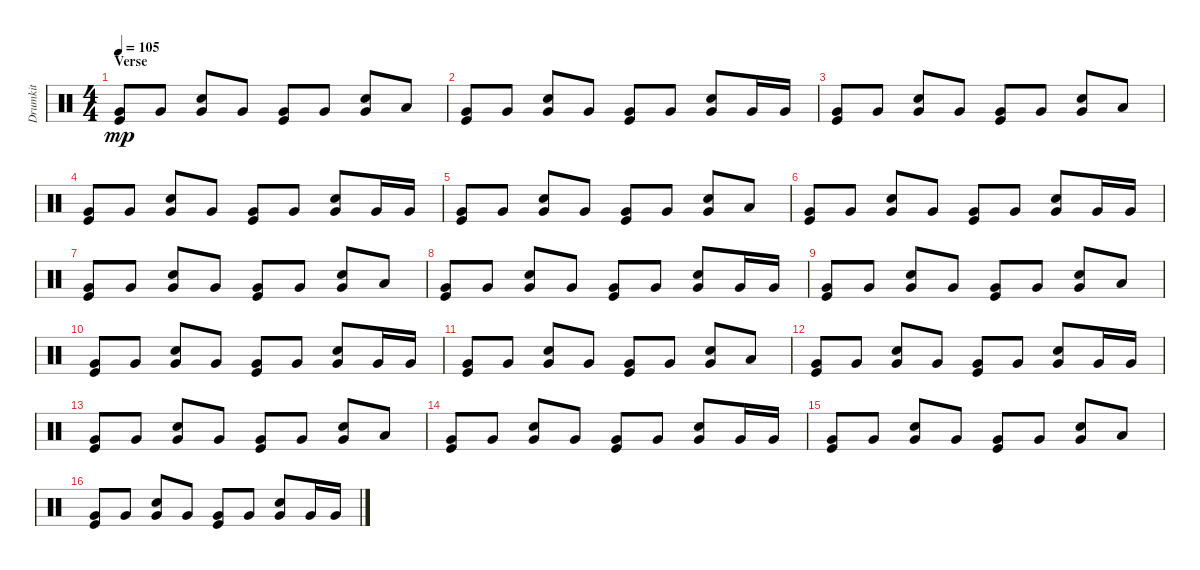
\track ("Drumkit" "Drumkit") {instrument percussion}
\staff {score}
\articulation defaults
\ts (4 4)
\section ("" "Verse")
\tempo 105
\clef neutral
\ks c
("Very Low Tom (hit)" "Kick (hit)").8{dy mp} "Very Low Tom (hit)".8 ("Very Low Tom (hit)" "Snare (hit) 2").8 "Very Low Tom (hit)".8 ("Very Low Tom (hit)" "Kick (hit)").8 "Very Low Tom (hit)".8 ("Very Low Tom (hit)" "Snare (hit) 2").8 "Low Tom (hit)".8 |
("Very Low Tom (hit)" "Kick (hit)").8 "Very Low Tom (hit)".8 ("Very Low Tom (hit)" "Snare (hit) 2").8 "Very Low Tom (hit)".8 ("Very Low Tom (hit)" "Kick (hit)").8 "Very Low Tom (hit)".8 ("Very Low Tom (hit)" "Snare (hit) 2").8 "Very Low Tom (hit)".16 "Very Low Tom (hit)".16 |
("Very Low Tom (hit)" "Kick (hit)").8 "Very Low Tom (hit)".8 ("Very Low Tom (hit)" "Snare (hit) 2").8 "Very Low Tom (hit)".8 ("Very Low Tom (hit)" "Kick (hit)").8 "Very Low Tom (hit)".8 ("Very Low Tom (hit)" "Snare (hit) 2").8 "Low Tom (hit)".8 |
("Very Low Tom (hit)" "Kick (hit)").8 "Very Low Tom (hit)".8 ("Very Low Tom (hit)" "Snare (hit) 2").8 "Very Low Tom (hit)".8 ("Very Low Tom (hit)" "Kick (hit)").8 "Very Low Tom (hit)".8 ("Very Low Tom (hit)" "Snare (hit) 2").8 "Very Low Tom (hit)".16 "Very Low Tom (hit)".16 |
("Very Low Tom (hit)" "Kick (hit)").8 "Very Low Tom (hit)".8 ("Very Low Tom (hit)" "Snare (hit) 2").8 "Very Low Tom (hit)".8 ("Very Low Tom (hit)" "Kick (hit)").8 "Very Low Tom (hit)".8 ("Very Low Tom (hit)" "Snare (hit) 2").8 "Low Tom (hit)".8 |
("Very Low Tom (hit)" "Kick (hit)").8 "Very Low Tom (hit)".8 ("Very Low Tom (hit)" "Snare (hit) 2").8 "Very Low Tom (hit)".8 ("Very Low Tom (hit)" "Kick (hit)").8 "Very Low Tom (hit)".8 ("Very Low Tom (hit)" "Snare (hit) 2").8 "Very Low Tom (hit)".16 "Very Low Tom (hit)".16 |
("Very Low Tom (hit)" "Kick (hit)").8 "Very Low Tom (hit)".8 ("Very Low Tom (hit)" "Snare (hit) 2").8 "Very Low Tom (hit)".8 ("Very Low Tom (hit)" "Kick (hit)").8 "Very Low Tom (hit)".8 ("Very Low Tom (hit)" "Snare (hit) 2").8 "Low Tom (hit)".8 |
("Very Low Tom (hit)" "Kick (hit)").8 "Very Low Tom (hit)".8 ("Very Low Tom (hit)" "Snare (hit) 2").8 "Very Low Tom (hit)".8 ("Very Low Tom (hit)" "Kick (hit)").8 "Very Low Tom (hit)".8 ("Very Low Tom (hit)" "Snare (hit) 2").8 "Very Low Tom (hit)".16 "Very Low Tom (hit)".16 |
("Very Low Tom (hit)" "Kick (hit)").8 "Very Low Tom (hit)".8 ("Very Low Tom (hit)" "Snare (hit) 2").8 "Very Low Tom (hit)".8 ("Very Low Tom (hit)" "Kick (hit)").8 "Very Low Tom (hit)".8 ("Very Low Tom (hit)" "Snare (hit) 2").8 "Low Tom (hit)".8 |
("Very Low Tom (hit)" "Kick (hit)").8 "Very Low Tom (hit)".8 ("Very Low Tom (hit)" "Snare (hit) 2").8 "Very Low Tom (hit)".8 ("Very Low Tom (hit)" "Kick (hit)").8 "Very Low Tom (hit)".8 ("Very Low Tom (hit)" "Snare (hit) 2").8 "Very Low Tom (hit)".16 "Very Low Tom (hit)".16 |
("Very Low Tom (hit)" "Kick (hit)").8 "Very Low Tom (hit)".8 ("Very Low Tom (hit)" "Snare (hit) 2").8 "Very Low Tom (hit)".8 ("Very Low Tom (hit)" "Kick (hit)").8 "Very Low Tom (hit)".8 ("Very Low Tom (hit)" "Snare (hit) 2").8 "Low Tom (hit)".8 |
("Very Low Tom (hit)" "Kick (hit)").8 "Very Low Tom (hit)".8 ("Very Low Tom (hit)" "Snare (hit) 2").8 "Very Low Tom (hit)".8 ("Very Low Tom (hit)" "Kick (hit)").8 "Very Low Tom (hit)".8 ("Very Low Tom (hit)" "Snare (hit) 2").8 "Very Low Tom (hit)".16 "Very Low Tom (hit)".16 |
("Very Low Tom (hit)" "Kick (hit)").8 "Very Low Tom (hit)".8 ("Very Low Tom (hit)" "Snare (hit) 2").8 "Very Low Tom (hit)".8 ("Very Low Tom (hit)" "Kick (hit)").8 "Very Low Tom (hit)".8 ("Very Low Tom (hit)" "Snare (hit) 2").8 "Low Tom (hit)".8 |
("Very Low Tom (hit)" "Kick (hit)").8 "Very Low Tom (hit)".8 ("Very Low Tom (hit)" "Snare (hit) 2").8 "Very Low Tom (hit)".8 ("Very Low Tom (hit)" "Kick (hit)").8 "Very Low Tom (hit)".8 ("Very Low Tom (hit)" "Snare (hit) 2").8 "Very Low Tom (hit)".16 "Very Low Tom (hit)".16 |
("Very Low Tom (hit)" "Kick (hit)").8 "Very Low Tom (hit)".8 ("Very Low Tom (hit)" "Snare (hit) 2").8 "Very Low Tom (hit)".8 ("Very Low Tom (hit)" "Kick (hit)").8 "Very Low Tom (hit)".8 ("Very Low Tom (hit)" "Snare (hit) 2").8 "Low Tom (hit)".8 |
("Very Low Tom (hit)" "Kick (hit)").8 "Very Low Tom (hit)".8 ("Very Low Tom (hit)" "Snare (hit) 2").8 "Very Low Tom (hit)".8 ("Very Low Tom (hit)" "Kick (hit)").8 "Very Low Tom (hit)".8 ("Very Low Tom (hit)" "Snare (hit) 2").8 "Very Low Tom (hit)".16 "Very Low Tom (hit)".16
